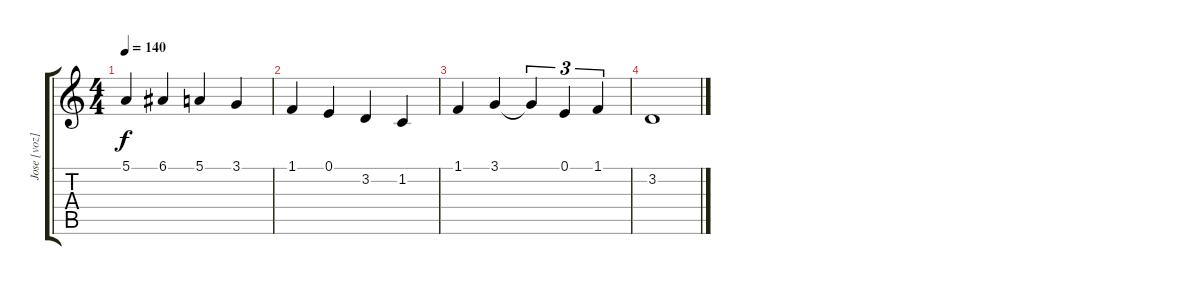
\track ("Jose [voz]" "Jose [voz]") {instrument pad7halo}
\staff {score tabs}
\tuning (E4 B3 G3 D3 A2 E2) {hide}
\ts (4 4)
\tempo 140
\clef g2
\ks c
5.1.4{dy f} 6.1.4 5.1.4 3.1.4 |
1.1.4 0.1.4 3.2.4 1.2.4 |
1.1.4 3.1.4 3.1{t}.4{tu (3 2)} 0.1.4{tu (3 2)} 1.1.4{tu (3 2)} |
3.2.1
